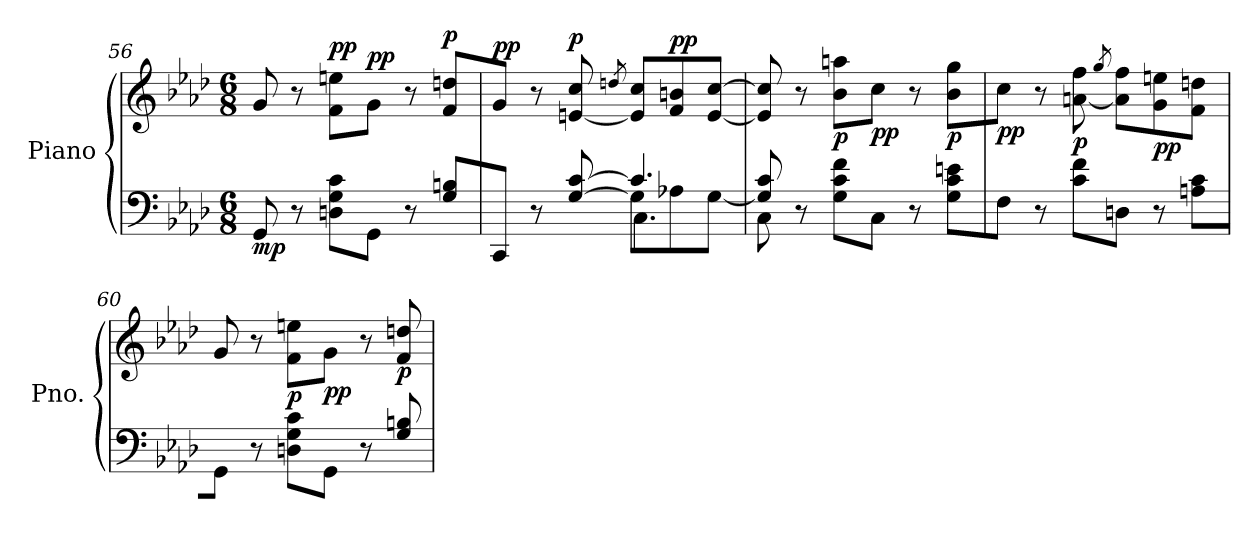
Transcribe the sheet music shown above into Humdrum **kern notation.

**kern	**kern	**dynam
*part1	*part1	*part1
*staff2	*staff1	*staff1/2
*I"Piano	*	*
*I'Pno.	*	*
!!LO:PB:g=z
*clefF4	*clefG2	*
*k[b-e-a-d-]	*k[b-e-a-d-]	*
*M6/8	*M6/8	*
=56	=56	=56
!	!	!LO:DY:b=2
8GG/	8g/	mp
8r	8r	.
!	!	!LO:DY:b=2
!	!	!LO:DY:n=1:a
8Dn\ 8G\ 8c\L	8f\ 8een\L	p p
!	!	!LO:DY:n=2:a
8GG\J	8g\J	pp
8r	8r	.
!	!	!LO:DY:n=3:a
8G/ 8Bn/L	8f/ 8ddn/L	p
=57	=57	=57
*^	*	*
*	*^	*	*
!	!	!	!	!LO:DY:a
8CC/J	4.rCCyy	4.ryy	8g/J	pp
8r	.	.	8r	.
!	!	!	!	!LO:DY:a
[8G/ [8c/	.	.	[8en/ 8cc/	p
.	.	.	8qddn/	.
4.c/]	8G\L]	4.C\	8e/] 8cc/L	.
!	!	!	!	!LO:DY:a
.	8A-X\	.	8f/ 8bn/	pp
.	[8G\J	.	[8e/ [8cc/J	.
*	*v	*v	*	*
=58	=58	=58	=58
8G/] 8c/	8C\	8e/] 8cc/]	.
8r	8ryy	8r	.
!	!	!	!LO:DY:b
8G\ 8c\ 8f\L	2ryy	8b-\ 8aan\L	p
!	!	!	!LO:DY:b
8C\J	.	8cc\J	pp
8r	.	8r	.
!	!	!	!LO:DY:b
8G\ 8c\ 8en\L	.	8b-\ 8gg\L	p
*v	*v	*	*
=59	=59	=59
!	!	!LO:DY:b
8F\J	8cc\J	pp
8r	8r	.
!	!	!LO:DY:b
8c\ 8f\L	[8an\ 8ff\	p
.	8qgg/	.
8Dn\J	8a\] 8ff\L	.
*	*MM80	*
!	!	!LO:DY:b
8r	8g\ 8een\	pp
8An\ 8c\L	8f\ 8ddn\J	.
=60	=60	=60
8GG\J	8g/	.
8r	8r	.
*	*MM104	*
!	!	!LO:DY:b
8Dn\ 8G\ 8c\L	8f\ 8een\L	p
!	!	!LO:DY:b
8GG\J	8g\J	pp
8r	8r	.
!	!	!LO:DY:b
8G/ 8Bn/L	8f/ 8ddn/L	p
=	=	=
*-	*-	*-
